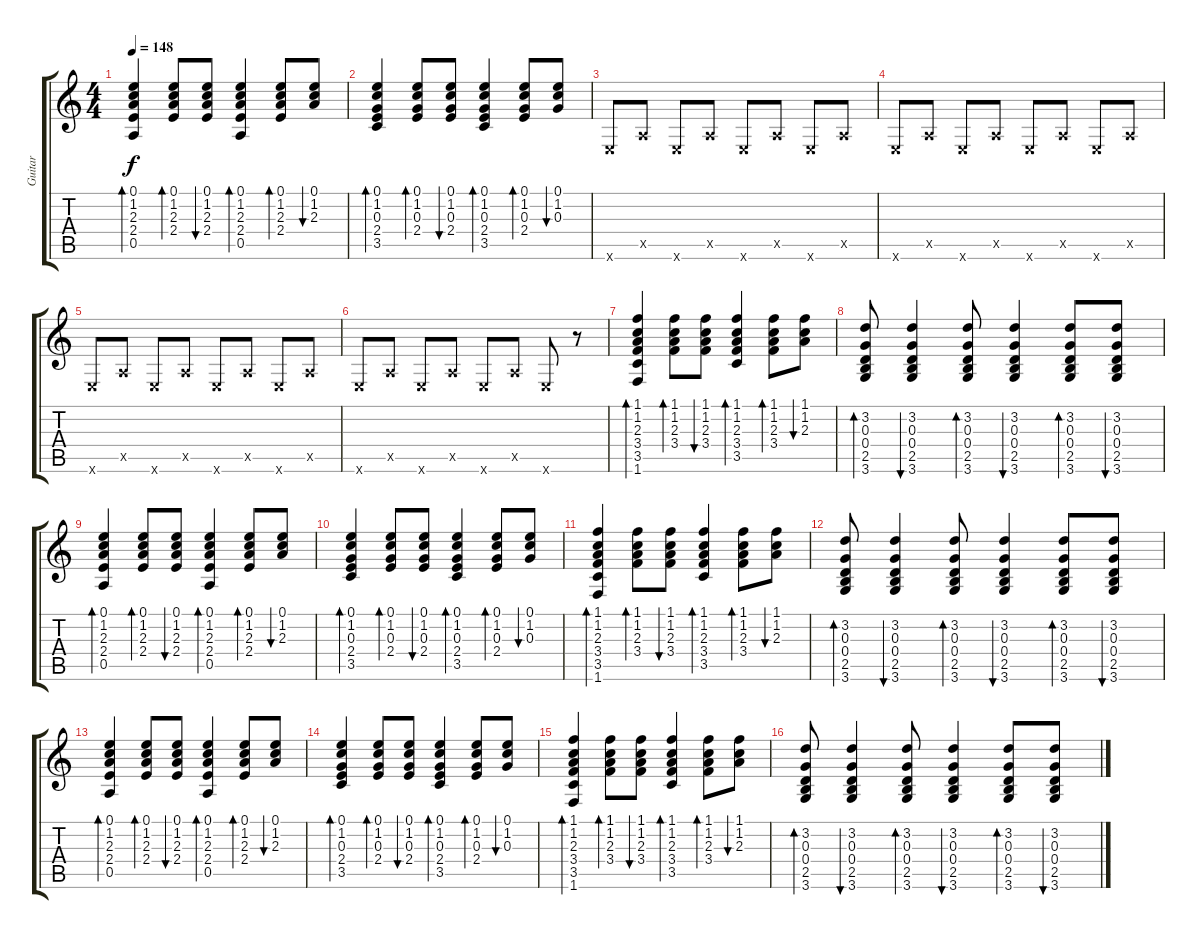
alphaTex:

\track ("Guitar" "Guitar") {instrument acousticguitarsteel}
\staff {score tabs}
\tuning (E4 B3 G3 D3 A2 E2) {hide}
\ts (4 4)
\tempo 148
\clef g2
\ks c
(0.1 1.2 2.3 2.4 0.5).4{bd 30 dy f} (0.1 1.2 2.3 2.4).8{bd 30} (0.1 1.2 2.3 2.4).8{bu 30} (0.1 1.2 2.3 2.4 0.5).4{bd 30} (0.1 1.2 2.3 2.4).8{bd 30} (0.1 1.2 2.3).8{bu 30} |
(0.1 1.2 0.3 2.4 3.5).4{bd 30} (0.1 1.2 0.3 2.4).8{bd 30} (0.1 1.2 0.3 2.4).8{bu 30} (0.1 1.2 0.3 2.4 3.5).4{bd 30} (0.1 1.2 0.3 2.4).8{bd 30} (0.1 1.2 0.3).8{bu 30} |
0.6{x}.8 0.5{x}.8 0.6{x}.8 0.5{x}.8 0.6{x}.8 0.5{x}.8 0.6{x}.8 0.5{x}.8 |
0.6{x}.8 0.5{x}.8 0.6{x}.8 0.5{x}.8 0.6{x}.8 0.5{x}.8 0.6{x}.8 0.5{x}.8 |
0.6{x}.8 0.5{x}.8 0.6{x}.8 0.5{x}.8 0.6{x}.8 0.5{x}.8 0.6{x}.8 0.5{x}.8 |
0.6{x}.8 0.5{x}.8 0.6{x}.8 0.5{x}.8 0.6{x}.8 0.5{x}.8 0.6{x}.8 r.8 |
(1.1 1.2 2.3 3.4 3.5 1.6).4{bd 30} (1.1 1.2 2.3 3.4).8{bd 30} (1.1 1.2 2.3 3.4).8{bu 30} (1.1 1.2 2.3 3.4 3.5).4{bd 30} (1.1 1.2 2.3 3.4).8{bd 30} (1.1 1.2 2.3).8{bu 30} |
(3.2 0.3 0.4 2.5 3.6).8{bd 30} (3.2 0.3 0.4 2.5 3.6).4{bu 30} (3.2 0.3 0.4 2.5 3.6).8{bd 30} (3.2 0.3 0.4 2.5 3.6).4{bu 30} (3.2 0.3 0.4 2.5 3.6).8{bd 30} (3.2 0.3 0.4 2.5 3.6).8{bu 30} |
(0.1 1.2 2.3 2.4 0.5).4{bd 30} (0.1 1.2 2.3 2.4).8{bd 30} (0.1 1.2 2.3 2.4).8{bu 30} (0.1 1.2 2.3 2.4 0.5).4{bd 30} (0.1 1.2 2.3 2.4).8{bd 30} (0.1 1.2 2.3).8{bu 30} |
(0.1 1.2 0.3 2.4 3.5).4{bd 30} (0.1 1.2 0.3 2.4).8{bd 30} (0.1 1.2 0.3 2.4).8{bu 30} (0.1 1.2 0.3 2.4 3.5).4{bd 30} (0.1 1.2 0.3 2.4).8{bd 30} (0.1 1.2 0.3).8{bu 30} |
(1.1 1.2 2.3 3.4 3.5 1.6).4{bd 30} (1.1 1.2 2.3 3.4).8{bd 30} (1.1 1.2 2.3 3.4).8{bu 30} (1.1 1.2 2.3 3.4 3.5).4{bd 30} (1.1 1.2 2.3 3.4).8{bd 30} (1.1 1.2 2.3).8{bu 30} |
(3.2 0.3 0.4 2.5 3.6).8{bd 30} (3.2 0.3 0.4 2.5 3.6).4{bu 30} (3.2 0.3 0.4 2.5 3.6).8{bd 30} (3.2 0.3 0.4 2.5 3.6).4{bu 30} (3.2 0.3 0.4 2.5 3.6).8{bd 30} (3.2 0.3 0.4 2.5 3.6).8{bu 30} |
(0.1 1.2 2.3 2.4 0.5).4{bd 30} (0.1 1.2 2.3 2.4).8{bd 30} (0.1 1.2 2.3 2.4).8{bu 30} (0.1 1.2 2.3 2.4 0.5).4{bd 30} (0.1 1.2 2.3 2.4).8{bd 30} (0.1 1.2 2.3).8{bu 30} |
(0.1 1.2 0.3 2.4 3.5).4{bd 30} (0.1 1.2 0.3 2.4).8{bd 30} (0.1 1.2 0.3 2.4).8{bu 30} (0.1 1.2 0.3 2.4 3.5).4{bd 30} (0.1 1.2 0.3 2.4).8{bd 30} (0.1 1.2 0.3).8{bu 30} |
(1.1 1.2 2.3 3.4 3.5 1.6).4{bd 30} (1.1 1.2 2.3 3.4).8{bd 30} (1.1 1.2 2.3 3.4).8{bu 30} (1.1 1.2 2.3 3.4 3.5).4{bd 30} (1.1 1.2 2.3 3.4).8{bd 30} (1.1 1.2 2.3).8{bu 30} |
(3.2 0.3 0.4 2.5 3.6).8{bd 30} (3.2 0.3 0.4 2.5 3.6).4{bu 30} (3.2 0.3 0.4 2.5 3.6).8{bd 30} (3.2 0.3 0.4 2.5 3.6).4{bu 30} (3.2 0.3 0.4 2.5 3.6).8{bd 30} (3.2 0.3 0.4 2.5 3.6).8{bu 30}
